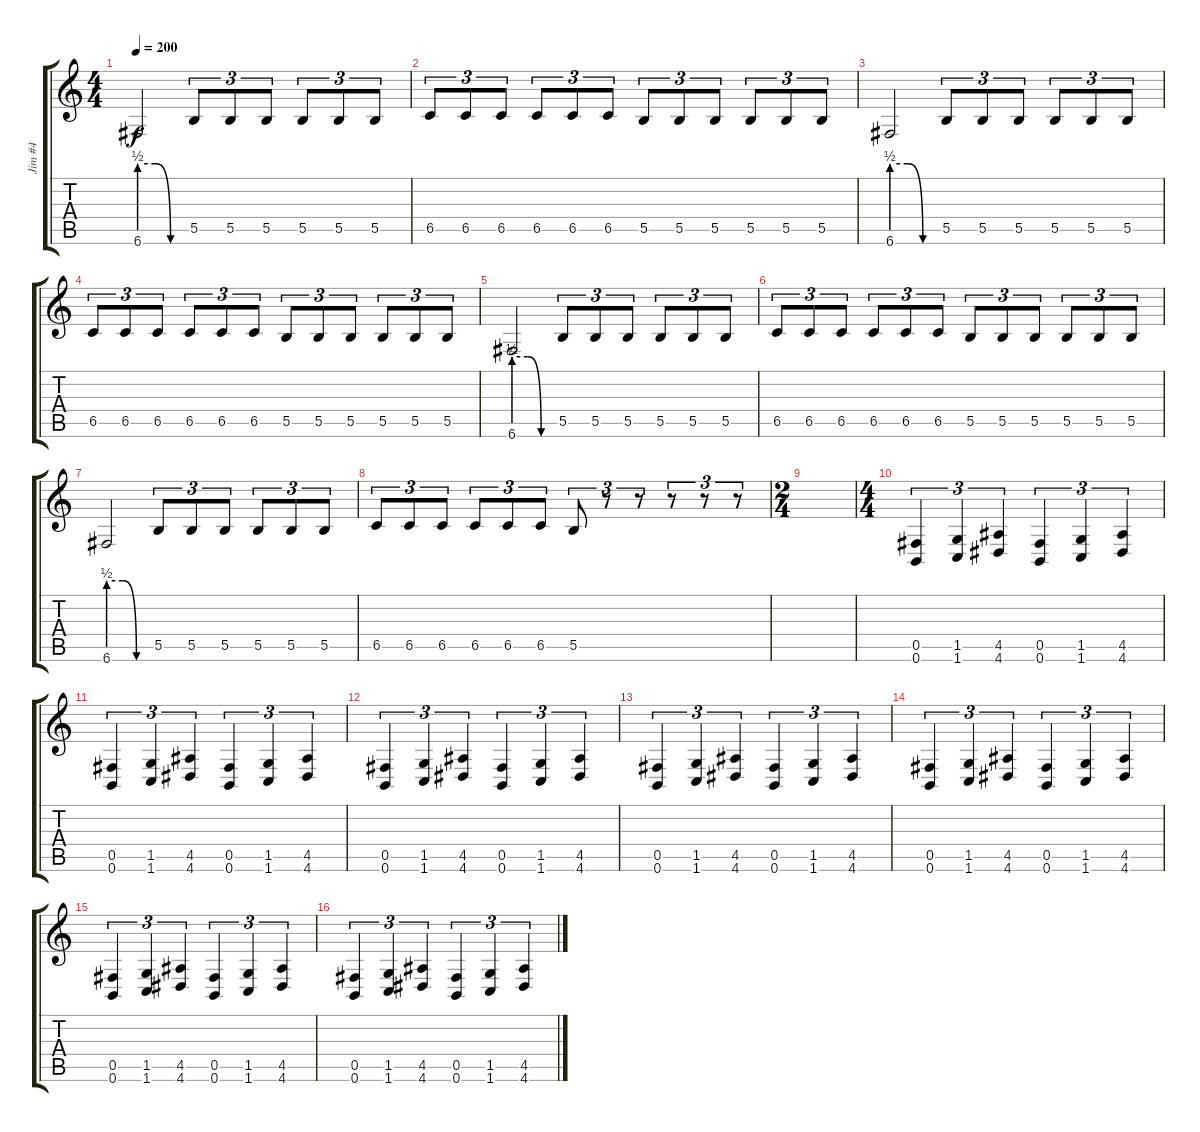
\track ("Jim #4" "Jim #4") {instrument distortionguitar}
\staff {score tabs}
\tuning (Db4 Ab3 E3 B2 Gb2 B1) {hide}
\ts (4 4)
\tempo 200
\clef g2
\ks c
6.6{be (custom 0 2 20 2 40 0 60 0)}.2{dy f} 5.5.8{tu (3 2)} 5.5.8{tu (3 2)} 5.5.8{tu (3 2)} 5.5.8{tu (3 2)} 5.5.8{tu (3 2)} 5.5.8{tu (3 2)} |
6.5.8{tu (3 2)} 6.5.8{tu (3 2)} 6.5.8{tu (3 2)} 6.5.8{tu (3 2)} 6.5.8{tu (3 2)} 6.5.8{tu (3 2)} 5.5.8{tu (3 2)} 5.5.8{tu (3 2)} 5.5.8{tu (3 2)} 5.5.8{tu (3 2)} 5.5.8{tu (3 2)} 5.5.8{tu (3 2)} |
6.6{be (custom 0 2 20 2 40 0 60 0)}.2 5.5.8{tu (3 2)} 5.5.8{tu (3 2)} 5.5.8{tu (3 2)} 5.5.8{tu (3 2)} 5.5.8{tu (3 2)} 5.5.8{tu (3 2)} |
6.5.8{tu (3 2)} 6.5.8{tu (3 2)} 6.5.8{tu (3 2)} 6.5.8{tu (3 2)} 6.5.8{tu (3 2)} 6.5.8{tu (3 2)} 5.5.8{tu (3 2)} 5.5.8{tu (3 2)} 5.5.8{tu (3 2)} 5.5.8{tu (3 2)} 5.5.8{tu (3 2)} 5.5.8{tu (3 2)} |
6.6{be (custom 0 2 20 2 40 0 60 0)}.2 5.5.8{tu (3 2)} 5.5.8{tu (3 2)} 5.5.8{tu (3 2)} 5.5.8{tu (3 2)} 5.5.8{tu (3 2)} 5.5.8{tu (3 2)} |
6.5.8{tu (3 2)} 6.5.8{tu (3 2)} 6.5.8{tu (3 2)} 6.5.8{tu (3 2)} 6.5.8{tu (3 2)} 6.5.8{tu (3 2)} 5.5.8{tu (3 2)} 5.5.8{tu (3 2)} 5.5.8{tu (3 2)} 5.5.8{tu (3 2)} 5.5.8{tu (3 2)} 5.5.8{tu (3 2)} |
6.6{be (custom 0 2 20 2 40 0 60 0)}.2 5.5.8{tu (3 2)} 5.5.8{tu (3 2)} 5.5.8{tu (3 2)} 5.5.8{tu (3 2)} 5.5.8{tu (3 2)} 5.5.8{tu (3 2)} |
6.5.8{tu (3 2)} 6.5.8{tu (3 2)} 6.5.8{tu (3 2)} 6.5.8{tu (3 2)} 6.5.8{tu (3 2)} 6.5.8{tu (3 2)} 5.5.8{tu (3 2)} r.8{tu (3 2)} r.8{tu (3 2)} r.8{tu (3 2)} r.8{tu (3 2)} r.8{tu (3 2)} |
\ts (2 4)
|
\ts (4 4)
(0.5 0.6).4{tu (3 2)} (1.5 1.6).4{tu (3 2)} (4.5 4.6).4{tu (3 2)} (0.5 0.6).4{tu (3 2)} (1.5 1.6).4{tu (3 2)} (4.5 4.6).4{tu (3 2)} |
(0.5 0.6).4{tu (3 2)} (1.5 1.6).4{tu (3 2)} (4.5 4.6).4{tu (3 2)} (0.5 0.6).4{tu (3 2)} (1.5 1.6).4{tu (3 2)} (4.5 4.6).4{tu (3 2)} |
(0.5 0.6).4{tu (3 2)} (1.5 1.6).4{tu (3 2)} (4.5 4.6).4{tu (3 2)} (0.5 0.6).4{tu (3 2)} (1.5 1.6).4{tu (3 2)} (4.5 4.6).4{tu (3 2)} |
(0.5 0.6).4{tu (3 2)} (1.5 1.6).4{tu (3 2)} (4.5 4.6).4{tu (3 2)} (0.5 0.6).4{tu (3 2)} (1.5 1.6).4{tu (3 2)} (4.5 4.6).4{tu (3 2)} |
(0.5 0.6).4{tu (3 2)} (1.5 1.6).4{tu (3 2)} (4.5 4.6).4{tu (3 2)} (0.5 0.6).4{tu (3 2)} (1.5 1.6).4{tu (3 2)} (4.5 4.6).4{tu (3 2)} |
(0.5 0.6).4{tu (3 2)} (1.5 1.6).4{tu (3 2)} (4.5 4.6).4{tu (3 2)} (0.5 0.6).4{tu (3 2)} (1.5 1.6).4{tu (3 2)} (4.5 4.6).4{tu (3 2)} |
(0.5 0.6).4{tu (3 2)} (1.5 1.6).4{tu (3 2)} (4.5 4.6).4{tu (3 2)} (0.5 0.6).4{tu (3 2)} (1.5 1.6).4{tu (3 2)} (4.5 4.6).4{tu (3 2)}
